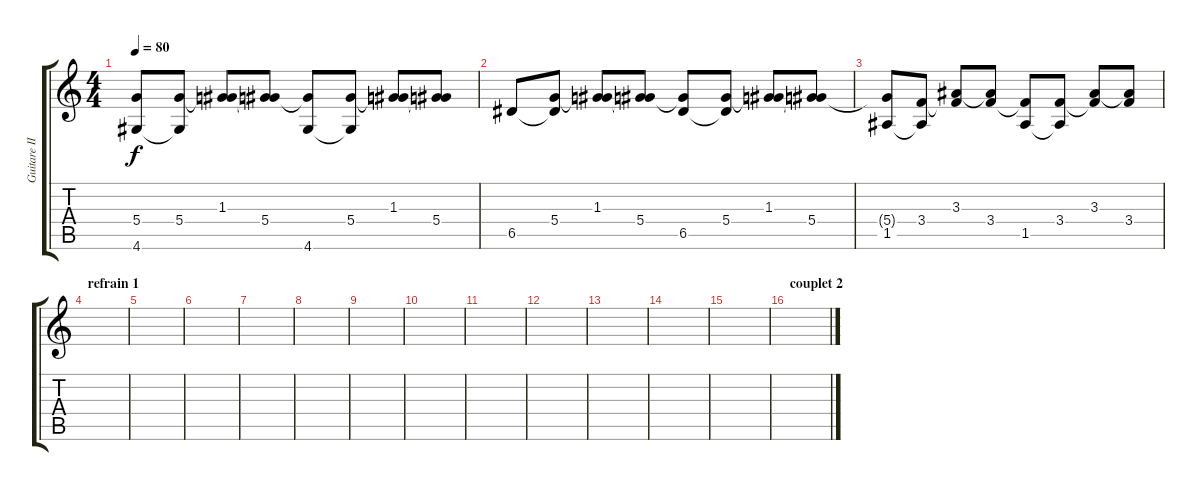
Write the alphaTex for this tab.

\track ("Guitare II(Disto)" "Guitare II") {instrument distortionguitar}
\staff {score tabs}
\tuning (E4 B3 G3 D3 A2 E2) {hide}
\ts (4 4)
\tempo 80
\clef g2
\ks c
(5.4{t} 4.6).8{dy f} (5.4 4.6{t}).8 (1.3 5.4{t}).8 (1.3{t} 5.4).8 (5.4{t} 4.6).8 (5.4 4.6{t}).8 (1.3 5.4{t}).8 (1.3{t} 5.4).8 |
6.5.8 (5.4 6.5{t}).8 (1.3 5.4{t}).8 (1.3{t} 5.4).8 (5.4{t} 6.5).8 (5.4 6.5{t}).8 (1.3 5.4{t}).8 (1.3{t} 5.4).8 |
(5.4{t} 1.5).8 (3.4 1.5{t}).8 (3.3 3.4{t}).8 (3.3{t} 3.4).8 (3.4{t} 1.5).8 (3.4 1.5{t}).8 (3.3 3.4{t}).8 (3.3{t} 3.4).8 |
\section ("" "refrain 1")
|
|
|
|
|
|
|
|
|
|
|
|
\section ("" "couplet 2")
